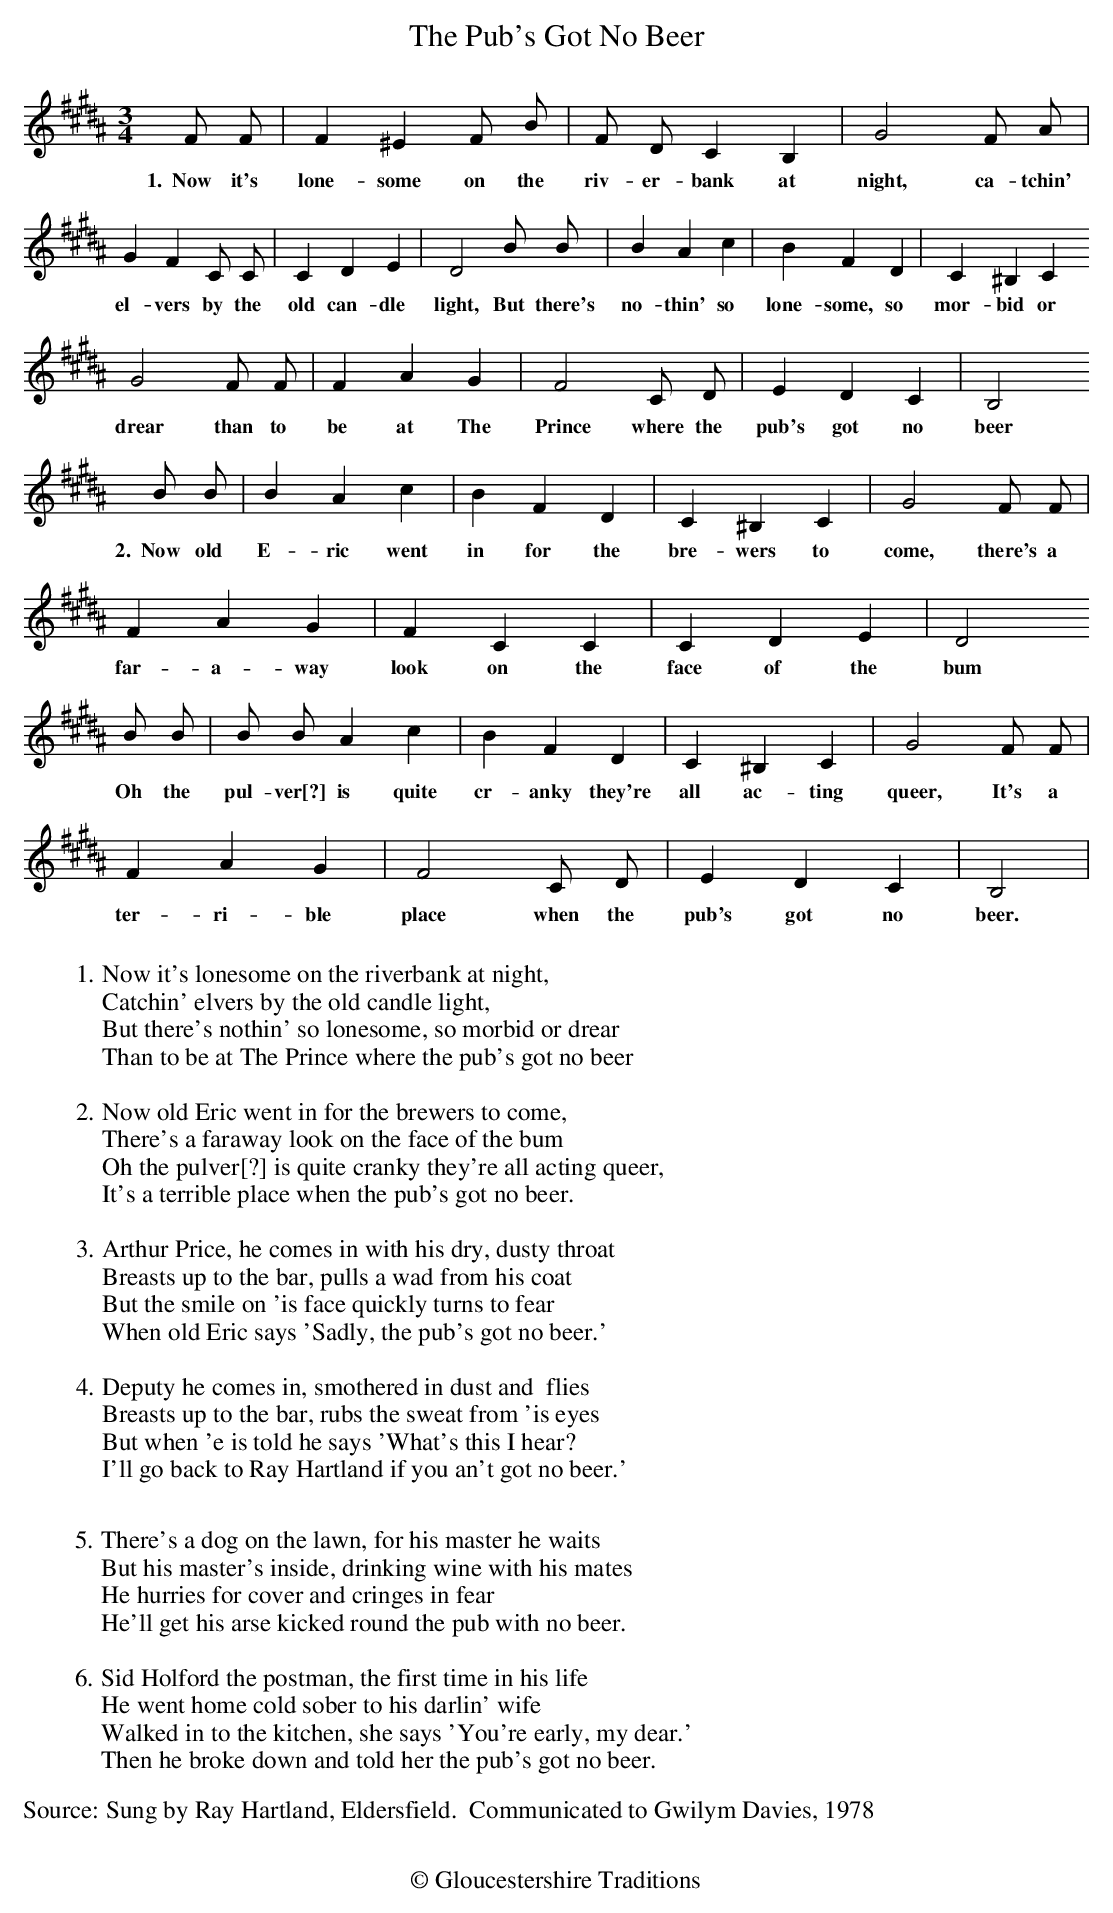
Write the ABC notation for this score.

X:1
T:The Pub's Got No Beer
M:3/4
L:1/4
K:Bmaj
F/ F/|F^EF/ B/|F/ D/CB,|G2F/ A/|
w:1.~~Now it's lone-some on the riv-er- bank at night, ca-tchin'
GFC/ C/|CDE|D2B/ B/|BAc|BFD|C^B,C
w: el-vers by the old can-dle light, But there's no-thin' so lone-some, so mor-bid or
G2F/ F/ |FAG|F2C/ D/|EDC|B,2
w:drear than to be at The Prince where the pub's got no beer
B/ B/|BAc|BFD|C^B,C|G2 F/ F/|
w:2.~~Now old E-ric went in for the bre-wers to come, there's a
FAG|FC C|CDE|D2
w:far-a-way look on the face of the bum
B/ B/|B/ B/Ac|BFD|C^B,C|G2F/ F/|
w:Oh the pul-ver[?] is quite cr-anky they're all ac-ting queer, It's a
FAG|F2C/ D/|EDC|B,2|
w:ter-ri-ble place when the pub's got no beer.
W:
W:1.Now it's lonesome on the riverbank at night,
W: Catchin' elvers by the old candle light,
W:But there's nothin' so lonesome, so morbid or drear
W:Than to be at The Prince where the pub's got no beer
W:
W:2.Now old Eric went in for the brewers to come,
W:There's a faraway look on the face of the bum
W:Oh the pulver[?] is quite cranky they're all acting queer,
W:It's a terrible place when the pub's got no beer.
W:
W:3.Arthur Price, he comes in with his dry, dusty throat
W:Breasts up to the bar, pulls a wad from his coat
W: But the smile on 'is face quickly turns to fear
W: When old Eric says 'Sadly, the pub's got no beer.'
W:
W: 4. Deputy he comes in, smothered in dust and  flies
W: Breasts up to the bar, rubs the sweat from 'is eyes
W: But when 'e is told he says 'What's this I hear?
W: I'll go back to Ray Hartland if you an't got no beer.'
W:
W:5.There's a dog on the lawn, for his master he waits
W: But his master's inside, drinking wine with his mates
W: He hurries for cover and cringes in fear
W: He'll get his arse kicked round the pub with no beer.
W:
W:6.Sid Holford the postman, the first time in his life
W: He went home cold sober to his darlin' wife
W: Walked in to the kitchen, she says 'You're early, my dear.'
W: Then he broke down and told her the pub's got no beer.
W:
